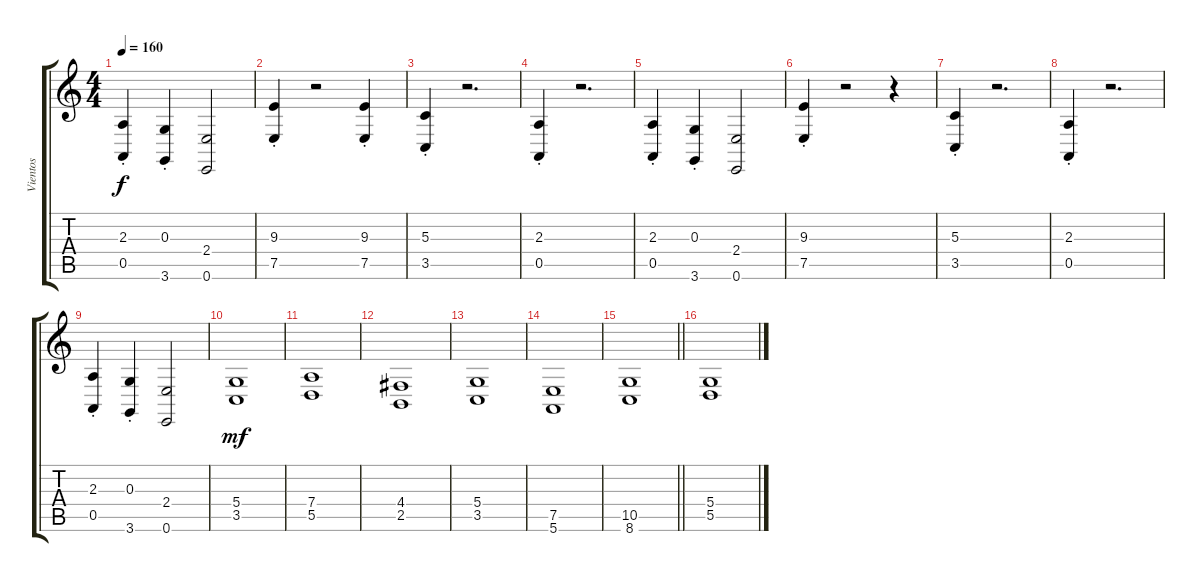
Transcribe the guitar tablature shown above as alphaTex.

\track ("Vientos" "Vientos") {instrument tuba}
\staff {score tabs}
\tuning (E4 B3 G3 D3 A2 E2) {hide}
\ts (4 4)
\tempo 160
\clef g2
\ks c
(2.3{st} 0.5{st}).4{dy f} (0.3{st} 3.6{st}).4 (2.4 0.6).2 |
(9.3{st} 7.5{st}).4 r.2 (9.3{st} 7.5{st}).4 |
(5.3{st} 3.5{st}).4 r.2{d} |
(2.3{st} 0.5{st}).4 r.2{d} |
(2.3{st} 0.5{st}).4 (0.3{st} 3.6{st}).4 (2.4 0.6).2 |
(9.3{st} 7.5{st}).4 r.2 r.4 |
(5.3{st} 3.5{st}).4 r.2{d} |
(2.3{st} 0.5{st}).4 r.2{d} |
(2.3{st} 0.5{st}).4 (0.3{st} 3.6{st}).4 (2.4 0.6).2 |
(5.4 3.5).1{dy mf} |
(7.4 5.5).1 |
(4.4 2.5).1 |
(5.4 3.5).1 |
(7.5 5.6).1 |
\barLineRight lightlight
(10.5 8.6).1 |
(5.4 5.5).1
